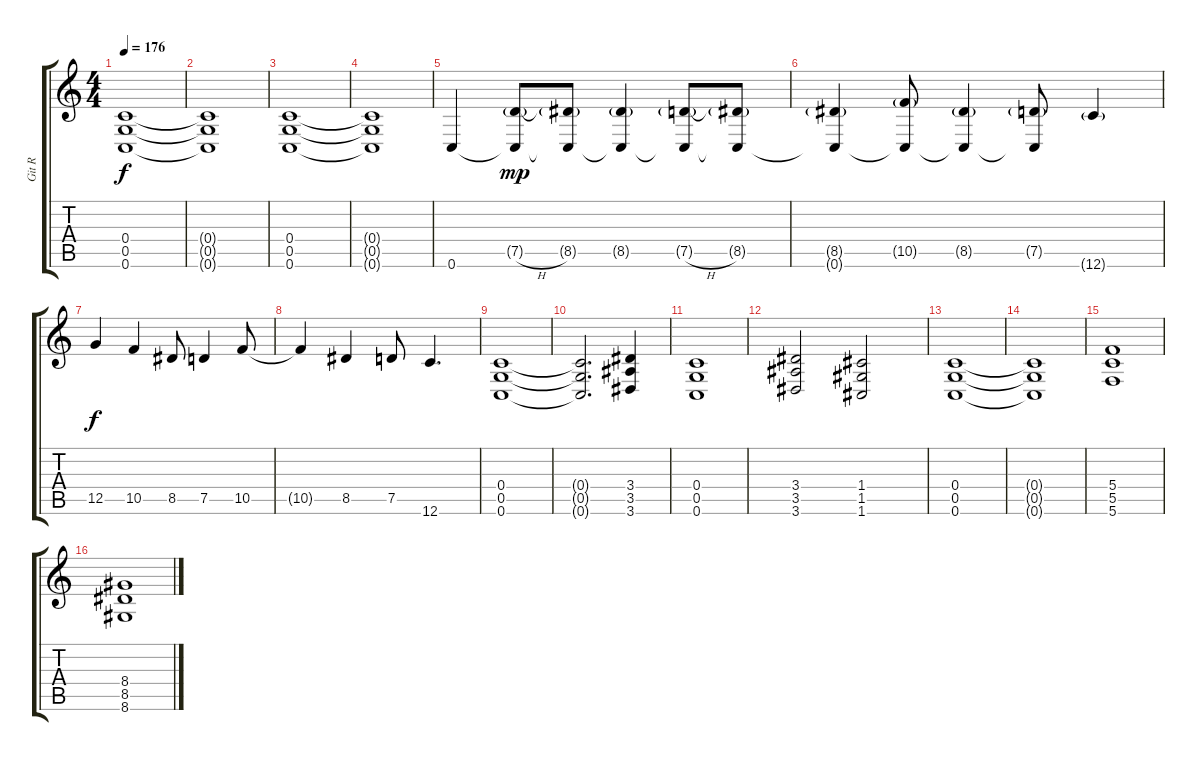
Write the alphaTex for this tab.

\track ("Git R" "Git R") {instrument distortionguitar}
\staff {score tabs}
\tuning (D4 A3 F3 C3 G2 C2) {hide}
\ts (4 4)
\tempo 176
\clef g2
\ks c
(0.4 0.5 0.6).1{dy f} |
(0.4{t} 0.5{t} 0.6{t}).1 |
(0.4 0.5 0.6).1 |
(0.4{t} 0.5{t} 0.6{t}).1 |
0.6.4 (7.5{h g} 0.6{t}).8{dy mp} (8.5{g} 0.6{t}).8 (8.5{g} 0.6{t}).4 (7.5{h g} 0.6{t}).8 (8.5{g} 0.6{t}).8 |
(8.5{g} 0.6{t}).4 (10.5{g} 0.6{t}).8 (8.5{g} 0.6{t}).4 (7.5{g} 0.6{t}).8 12.6{g}.4 |
12.5.4{dy f} 10.5.4 8.5.8 7.5.4 10.5.8 |
10.5{t}.4 8.5.4 7.5.8 12.6.4{d} |
(0.4 0.5 0.6).1 |
(0.4{t} 0.5{t} 0.6{t}).2{d} (3.4 3.5 3.6).4 |
(0.4 0.5 0.6).1 |
(3.4 3.5 3.6).2 (1.4 1.5 1.6).2 |
(0.4 0.5 0.6).1 |
(0.4{t} 0.5{t} 0.6{t}).1 |
(5.4 5.5 5.6).1 |
(8.4 8.5 8.6).1
